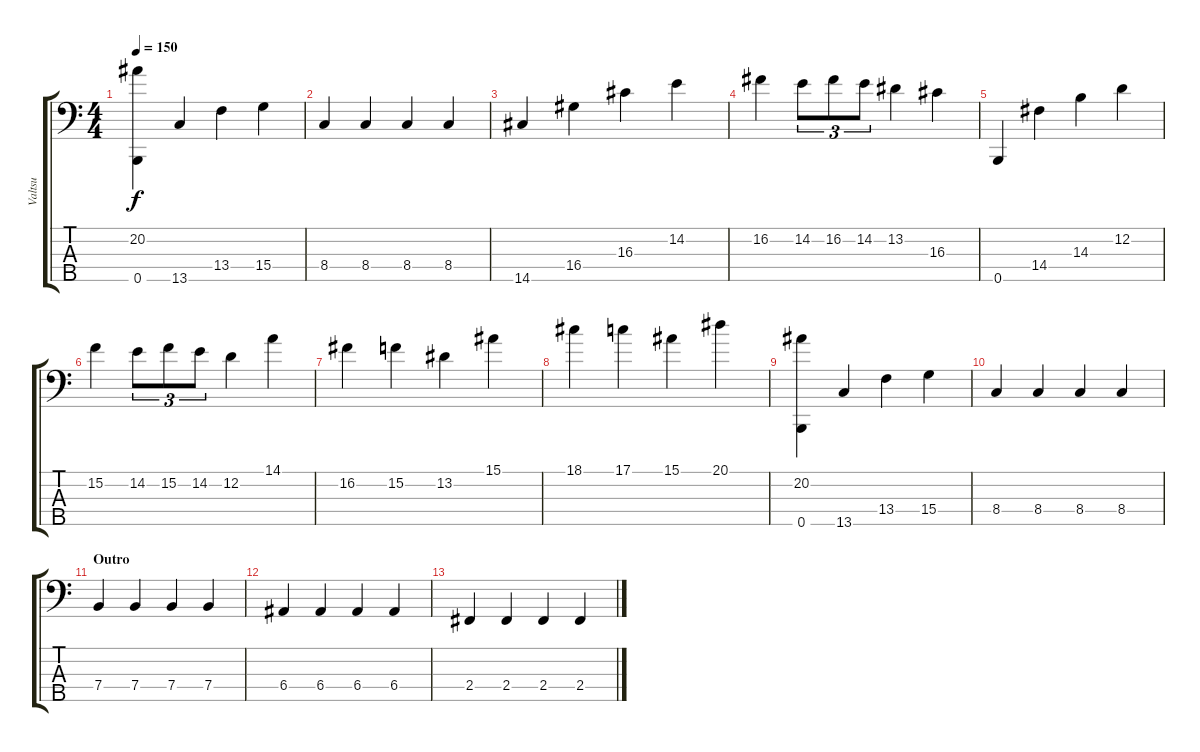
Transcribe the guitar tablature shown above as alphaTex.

\track ("Valtsu" "Valtsu") {instrument slapbass2}
\staff {score tabs}
\tuning (G2 D2 A1 E1 B0) {hide}
\ts (4 4)
\tempo 150
\clef f4
\ks c
(20.2 0.5).4{dy f} 13.5.4 13.4.4 15.4.4 |
8.4.4 8.4.4 8.4.4 8.4.4 |
14.5.4 16.4.4 16.3.4 14.2.4 |
16.2.4 14.2.8{tu (3 2)} 16.2.8{tu (3 2)} 14.2.8{tu (3 2)} 13.2.4 16.3.4 |
0.5.4 14.4.4 14.3.4 12.2.4 |
15.2.4 14.2.8{tu (3 2)} 15.2.8{tu (3 2)} 14.2.8{tu (3 2)} 12.2.4 14.1.4 |
16.2.4 15.2.4 13.2.4 15.1.4 |
18.1.4 17.1.4 15.1.4 20.1.4 |
(20.2 0.5).4 13.5.4 13.4.4 15.4.4 |
8.4.4 8.4.4 8.4.4 8.4.4 |
\section ("" "Outro")
7.4.4 7.4.4 7.4.4 7.4.4 |
6.4.4 6.4.4 6.4.4 6.4.4 |
2.4.4 2.4.4 2.4.4 2.4.4
